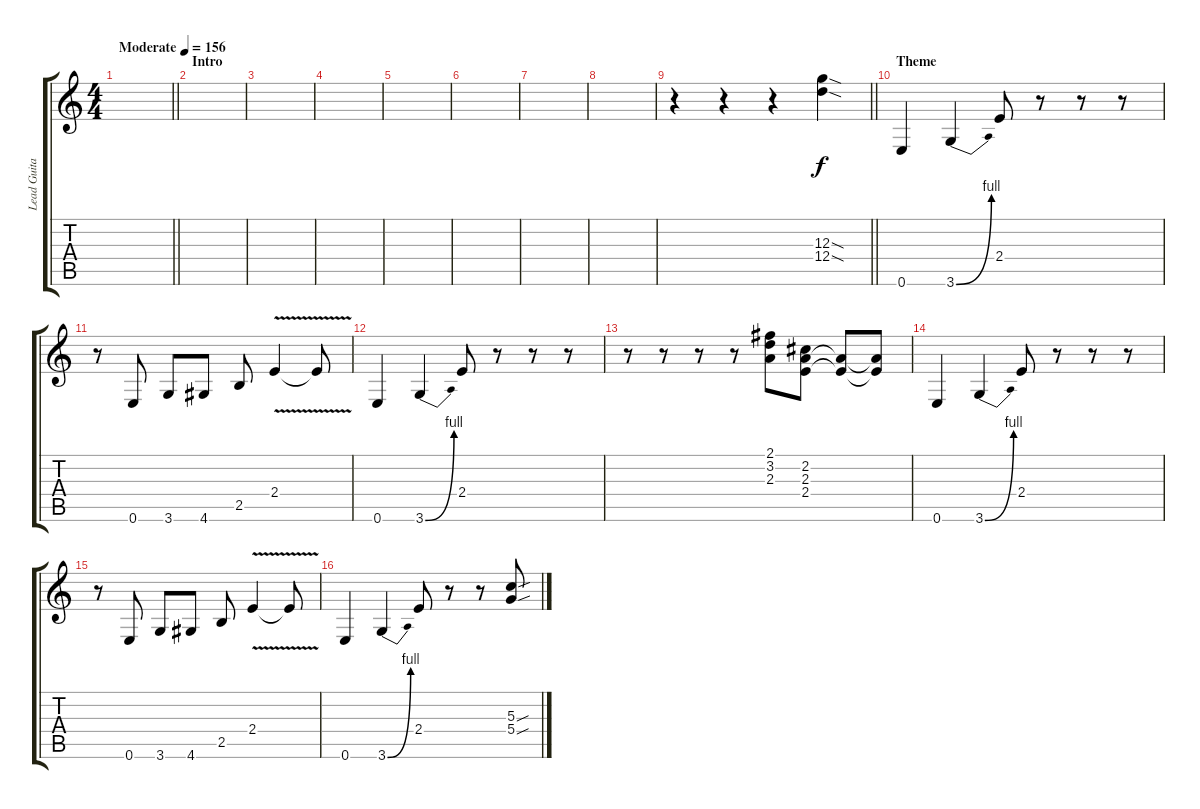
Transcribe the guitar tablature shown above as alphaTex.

\track ("Lead Guitar" "Lead Guita") {instrument overdrivenguitar}
\staff {score tabs}
\tuning (E4 B3 G3 D3 A2 E2) {hide}
\ts (4 4)
\tempo (156 "Moderate")
\clef g2
\barLineRight lightlight
\ks c
|
\section ("" "Intro")
|
|
|
|
|
|
|
\barLineRight lightlight
r.4 r.4 r.4 (12.3{sod} 12.4{sod}).4 |
\section ("" "Theme")
0.6.4 3.6{be (bend 0 0 60 4)}.4 2.4.8 r.8 r.8 r.8 |
r.8 0.6.8 3.6.8 4.6.8 2.5.8 2.4{v}.4 2.4{t}.8 |
0.6.4 3.6{be (bend 0 0 60 4)}.4 2.4.8 r.8 r.8 r.8 |
r.8 r.8 r.8 r.8 (2.1 3.2 2.3).8 (2.2 2.3 2.4).8 (2.3{t} 2.4{t}).8 (2.3{t} 2.4{t}).8 |
0.6.4 3.6{be (bend 0 0 60 4)}.4 2.4.8 r.8 r.8 r.8 |
r.8 0.6.8 3.6.8 4.6.8 2.5.8 2.4{v}.4 2.4{t}.8 |
0.6.4 3.6{be (bend 0 0 60 4)}.4 2.4.8 r.8 r.8 (5.3{sou} 5.4{sou}).8
